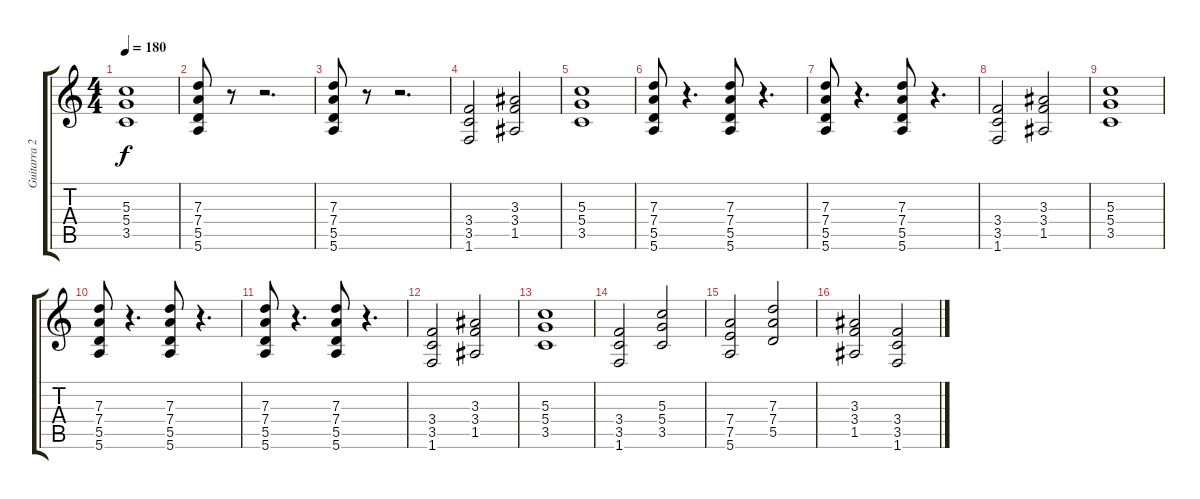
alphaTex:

\track ("Guitarra 2" "Guitarra 2") {instrument distortionguitar}
\staff {score tabs}
\tuning (E4 B3 G3 D3 A2 E2) {hide}
\ts (4 4)
\tempo 180
\clef g2
\ks c
(5.3 5.4 3.5).1{dy f} |
(7.3 7.4 5.5 5.6).8 r.8 r.2{d} |
(7.3 7.4 5.5 5.6).8 r.8 r.2{d} |
(3.4 3.5 1.6).2 (3.3 3.4 1.5).2 |
(5.3 5.4 3.5).1 |
(7.3 7.4 5.5 5.6).8 r.4{d} (7.3 7.4 5.5 5.6).8 r.4{d} |
(7.3 7.4 5.5 5.6).8 r.4{d} (7.3 7.4 5.5 5.6).8 r.4{d} |
(3.4 3.5 1.6).2 (3.3 3.4 1.5).2 |
(5.3 5.4 3.5).1 |
(7.3 7.4 5.5 5.6).8 r.4{d} (7.3 7.4 5.5 5.6).8 r.4{d} |
(7.3 7.4 5.5 5.6).8 r.4{d} (7.3 7.4 5.5 5.6).8 r.4{d} |
(3.4 3.5 1.6).2 (3.3 3.4 1.5).2 |
(5.3 5.4 3.5).1 |
(3.4 3.5 1.6).2 (5.3 5.4 3.5).2 |
(7.4 7.5 5.6).2 (7.3 7.4 5.5).2 |
(3.3 3.4 1.5).2 (3.4 3.5 1.6).2
